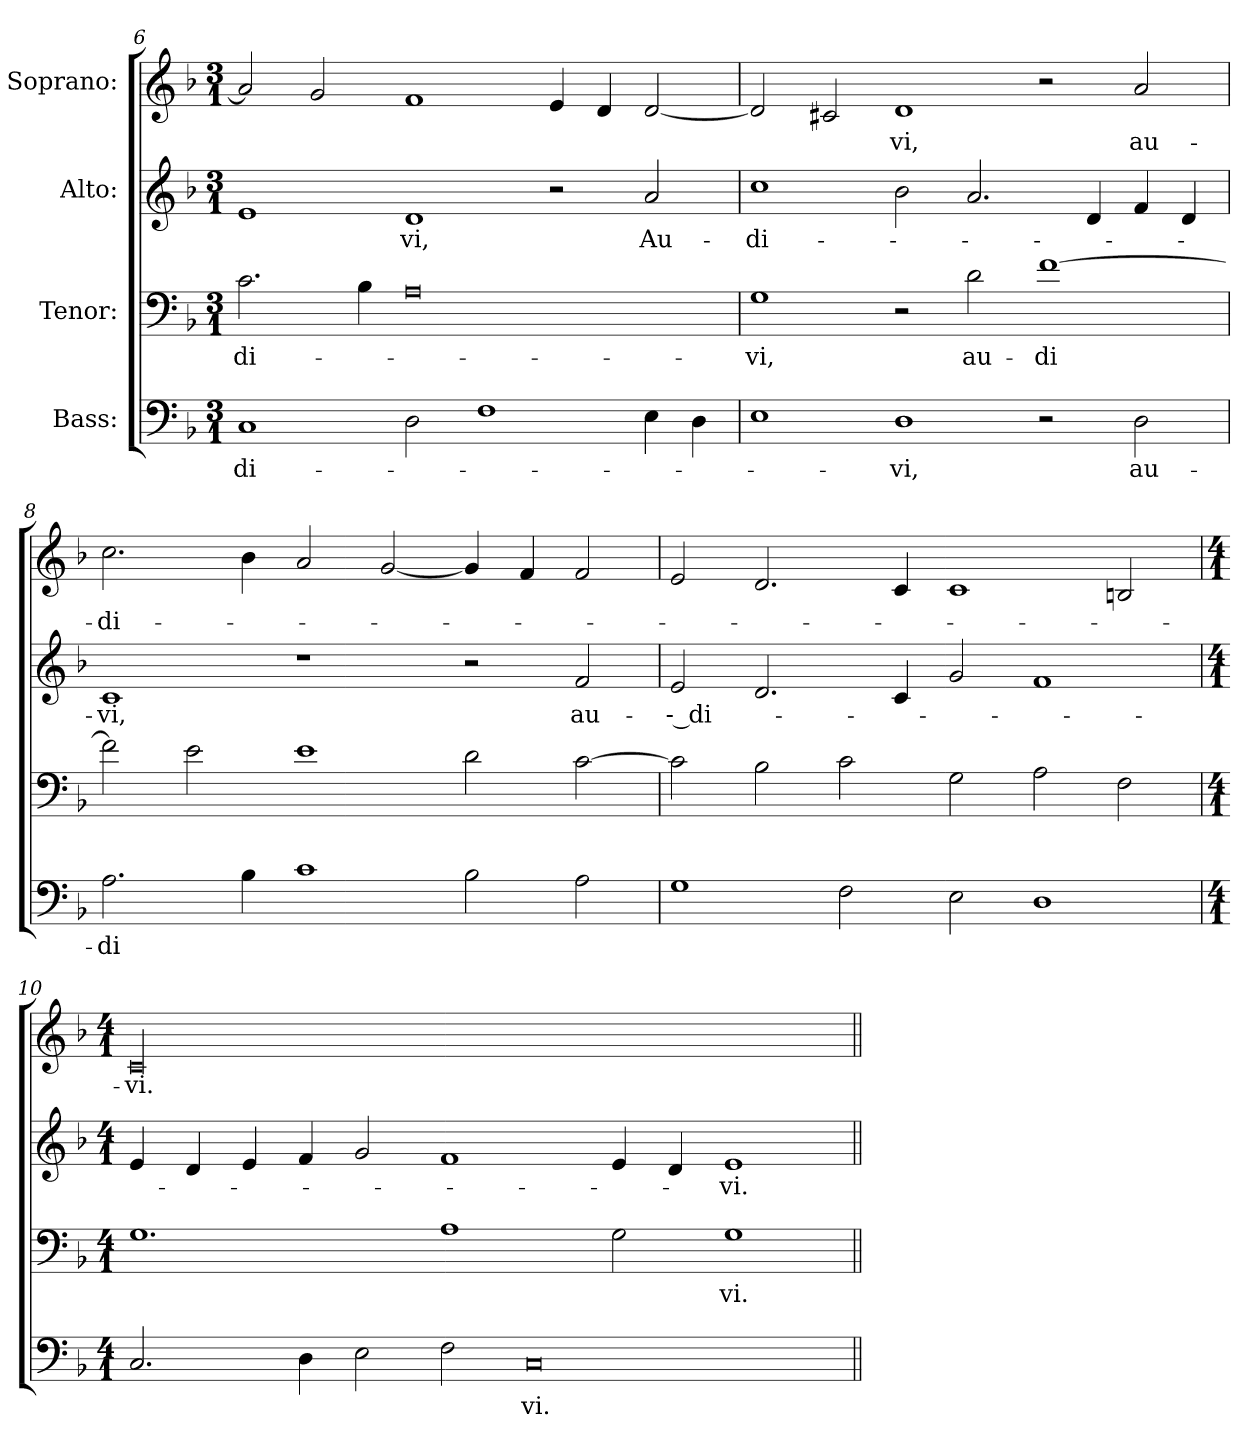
**kern	**text	**kern	**text	**kern	**text	**kern	**text
*part4	*part4	*part3	*part3	*part2	*part2	*part1	*part1
*staff4	*staff4	*staff3	*staff3	*staff2	*staff2	*staff1	*staff1
*I"Bass:	*	*I"Tenor:	*	*I"Alto:	*	*I"Soprano:	*
*clefF4	*	*clefF4	*	*clefG2	*	*clefG2	*
*k[b-]	*	*k[b-]	*	*k[b-]	*	*k[b-]	*
*F:	*	*F:	*	*F:	*	*F:	*
*M3/1	*	*M3/1	*	*M3/1	*	*M3/1	*
=6	=6	=6	=6	=6	=6	=6	=6
!	!LO:LY:b:color=#000000	!	!	!	!	!	!
!	!	!	!LO:LY:b:color=#000000	!	!	!	!
1Ci	-di-	2.ci\	-di-	1ei	.	2ai/]	.
.	.	.	.	.	.	2gi/	.
.	.	4B-i\	.	.	.	.	.
!	!	!	!	!	!LO:LY:b:color=#000000	!	!
2Di\	.	0Ai	.	1di	-vi,	1fi	.
1Fi	.	.	.	.	.	.	.
.	.	.	.	2r	.	4ei/	.
.	.	.	.	.	.	4di/	.
!	!	!	!	!	!LO:LY:b:color=#000000	!	!
4Ei\	.	.	.	2ai/	Au-	[2di/	.
4Di\	.	.	.	.	.	.	.
=7	=7	=7	=7	=7	=7	=7	=7
!	!	!	!LO:LY:b:color=#000000	!	!	!	!
!	!	!	!	!	!LO:LY:b:color=#000000	!	!
1Ei	.	1Gi	-vi,	1cci	-di-	2di/]	.
.	.	.	.	.	.	2c#Xi/	.
!	!LO:LY:b:color=#000000	!	!	!	!	!	!
!	!	!	!	!	!	!	!LO:LY:b:color=#000000
1Di	-vi,	2r	.	2b-i\	.	1di	-vi,
!	!	!	!LO:LY:b:color=#000000	!	!	!	!
.	.	2di\	au-	2.ai/	.	.	.
!	!	!	!LO:LY:b:color=#000000	!	!	!	!
2r	.	[1fi	-di-	.	.	2r	.
.	.	.	.	4di/	.	.	.
!	!LO:LY:b:color=#000000	!	!	!	!	!	!
!	!	!	!	!	!	!	!LO:LY:b:color=#000000
2Di\	au-	.	.	4fi/	.	2ai/	au-
.	.	.	.	4di/	.	.	.
!!LO:LB:g=z
=8	=8	=8	=8	=8	=8	=8	=8
!	!LO:LY:b:color=#000000	!	!	!	!	!	!
!	!	!	!	!	!LO:LY:b:color=#000000	!	!
!	!	!	!	!	!	!	!LO:LY:b:color=#000000
2.Ai\	-di-	2fi\]	.	1ci	-vi,	2.cci\	-di-
.	.	2ei\	.	.	.	.	.
4B-i\	.	.	.	.	.	4b-i\	.
1ci	.	1ei	.	1r	.	2ai/	.
.	.	.	.	.	.	[2gi/	.
2B-i\	.	2di\	.	2r	.	4gi/]	.
.	.	.	.	.	.	4fi/	.
!	!	!	!	!	!LO:LY:b:color=#000000	!	!
2Ai\	.	[2ci\	.	2fi/	au-	2fi/	.
=9	=9	=9	=9	=9	=9	=9	=9
!	!LO:LY:b:color=#000000	!	!	!	!	!	!
!	!	!	!LO:LY:b:color=#000000	!	!	!	!
!	!	!	!	!	!LO:LY:b:color=#000000	!	!
1Gi	--	2ci\]	--	2ei/	-- di-	2ei/	.
.	.	2B-i\	.	2.di/	.	2.di/	.
2Fi\	.	2ci\	.	.	.	.	.
.	.	.	.	4ci/	.	4ci/	.
2Ei\	.	2Gi\	.	2gi/	.	1ci	.
1Di	.	2Ai\	.	1fi	.	.	.
.	.	2Fi\	.	.	.	2Bni/	.
=10	=10	=10	=10	=10	=10	=10	=10
*M4/1	*	*M4/1	*	*M4/1	*	*M4/1	*
!	!	!	!	!	!	!	!LO:LY:b:color=#000000
2.Ci/	.	1.Gi	.	4ei/	.	00ci	-vi.
.	.	.	.	4di/	.	.	.
.	.	.	.	4ei/	.	.	.
4Di\	.	.	.	4fi/	.	.	.
2Ei\	.	.	.	2gi/	.	.	.
2Fi\	.	1Ai	.	1fi	.	.	.
!	!LO:LY:b:color=#000000	!	!	!	!	!	!
0Ci	vi.	.	.	.	.	.	.
.	.	2Gi\	.	4ei/	.	.	.
.	.	.	.	4di/	.	.	.
!	!	!	!LO:LY:b:color=#000000	!	!	!	!
!	!	!	!	!	!LO:LY:b:color=#000000	!	!
.	.	1Gi	vi.	1ei	-vi.	.	.
=||	=||	=||	=||	=||	=||	=||	=||
*-	*-	*-	*-	*-	*-	*-	*-
